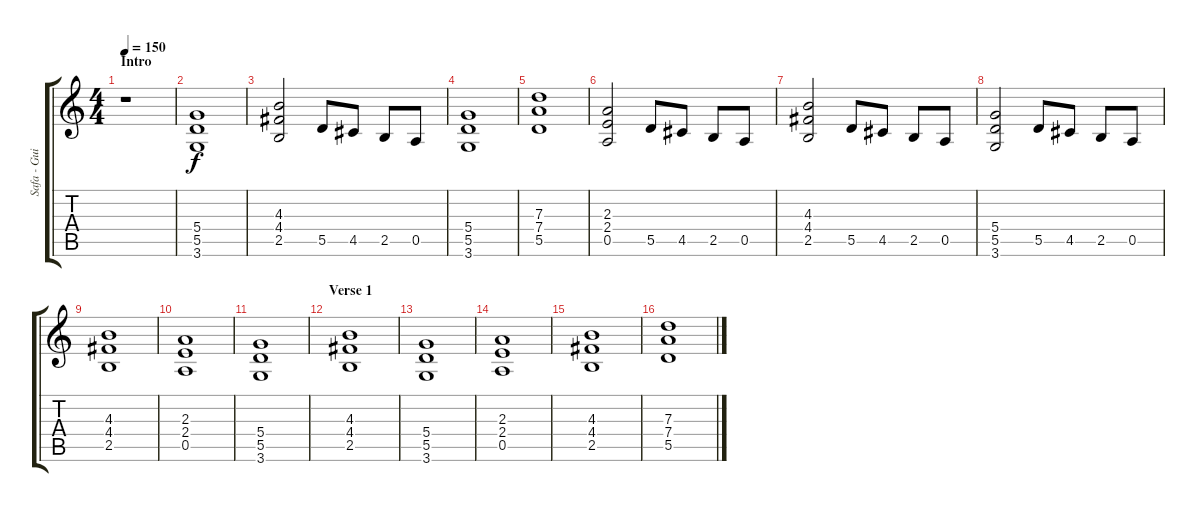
\track ("Safa - Guitar" "Safa - Gui") {instrument distortionguitar}
\staff {score tabs}
\tuning (E4 B3 G3 D3 A2 E2) {hide}
\ts (4 4)
\section ("" "Intro")
\tempo 150
\clef g2
\ks c
r.1{dy f instrument distortionguitar} |
(5.4 5.5 3.6).1 |
(4.3 4.4 2.5).2 5.5.8 4.5.8 2.5.8 0.5.8 |
(5.4 5.5 3.6).1 |
(7.3 7.4 5.5).1 |
(2.3 2.4 0.5).2 5.5.8 4.5.8 2.5.8 0.5.8 |
(4.3 4.4 2.5).2 5.5.8 4.5.8 2.5.8 0.5.8 |
(5.4 5.5 3.6).2 5.5.8 4.5.8 2.5.8 0.5.8 |
(4.3 4.4 2.5).1 |
(2.3 2.4 0.5).1 |
(5.4 5.5 3.6).1 |
\section ("" "Verse 1")
(4.3 4.4 2.5).1 |
(5.4 5.5 3.6).1 |
(2.3 2.4 0.5).1 |
(4.3 4.4 2.5).1 |
(7.3 7.4 5.5).1
